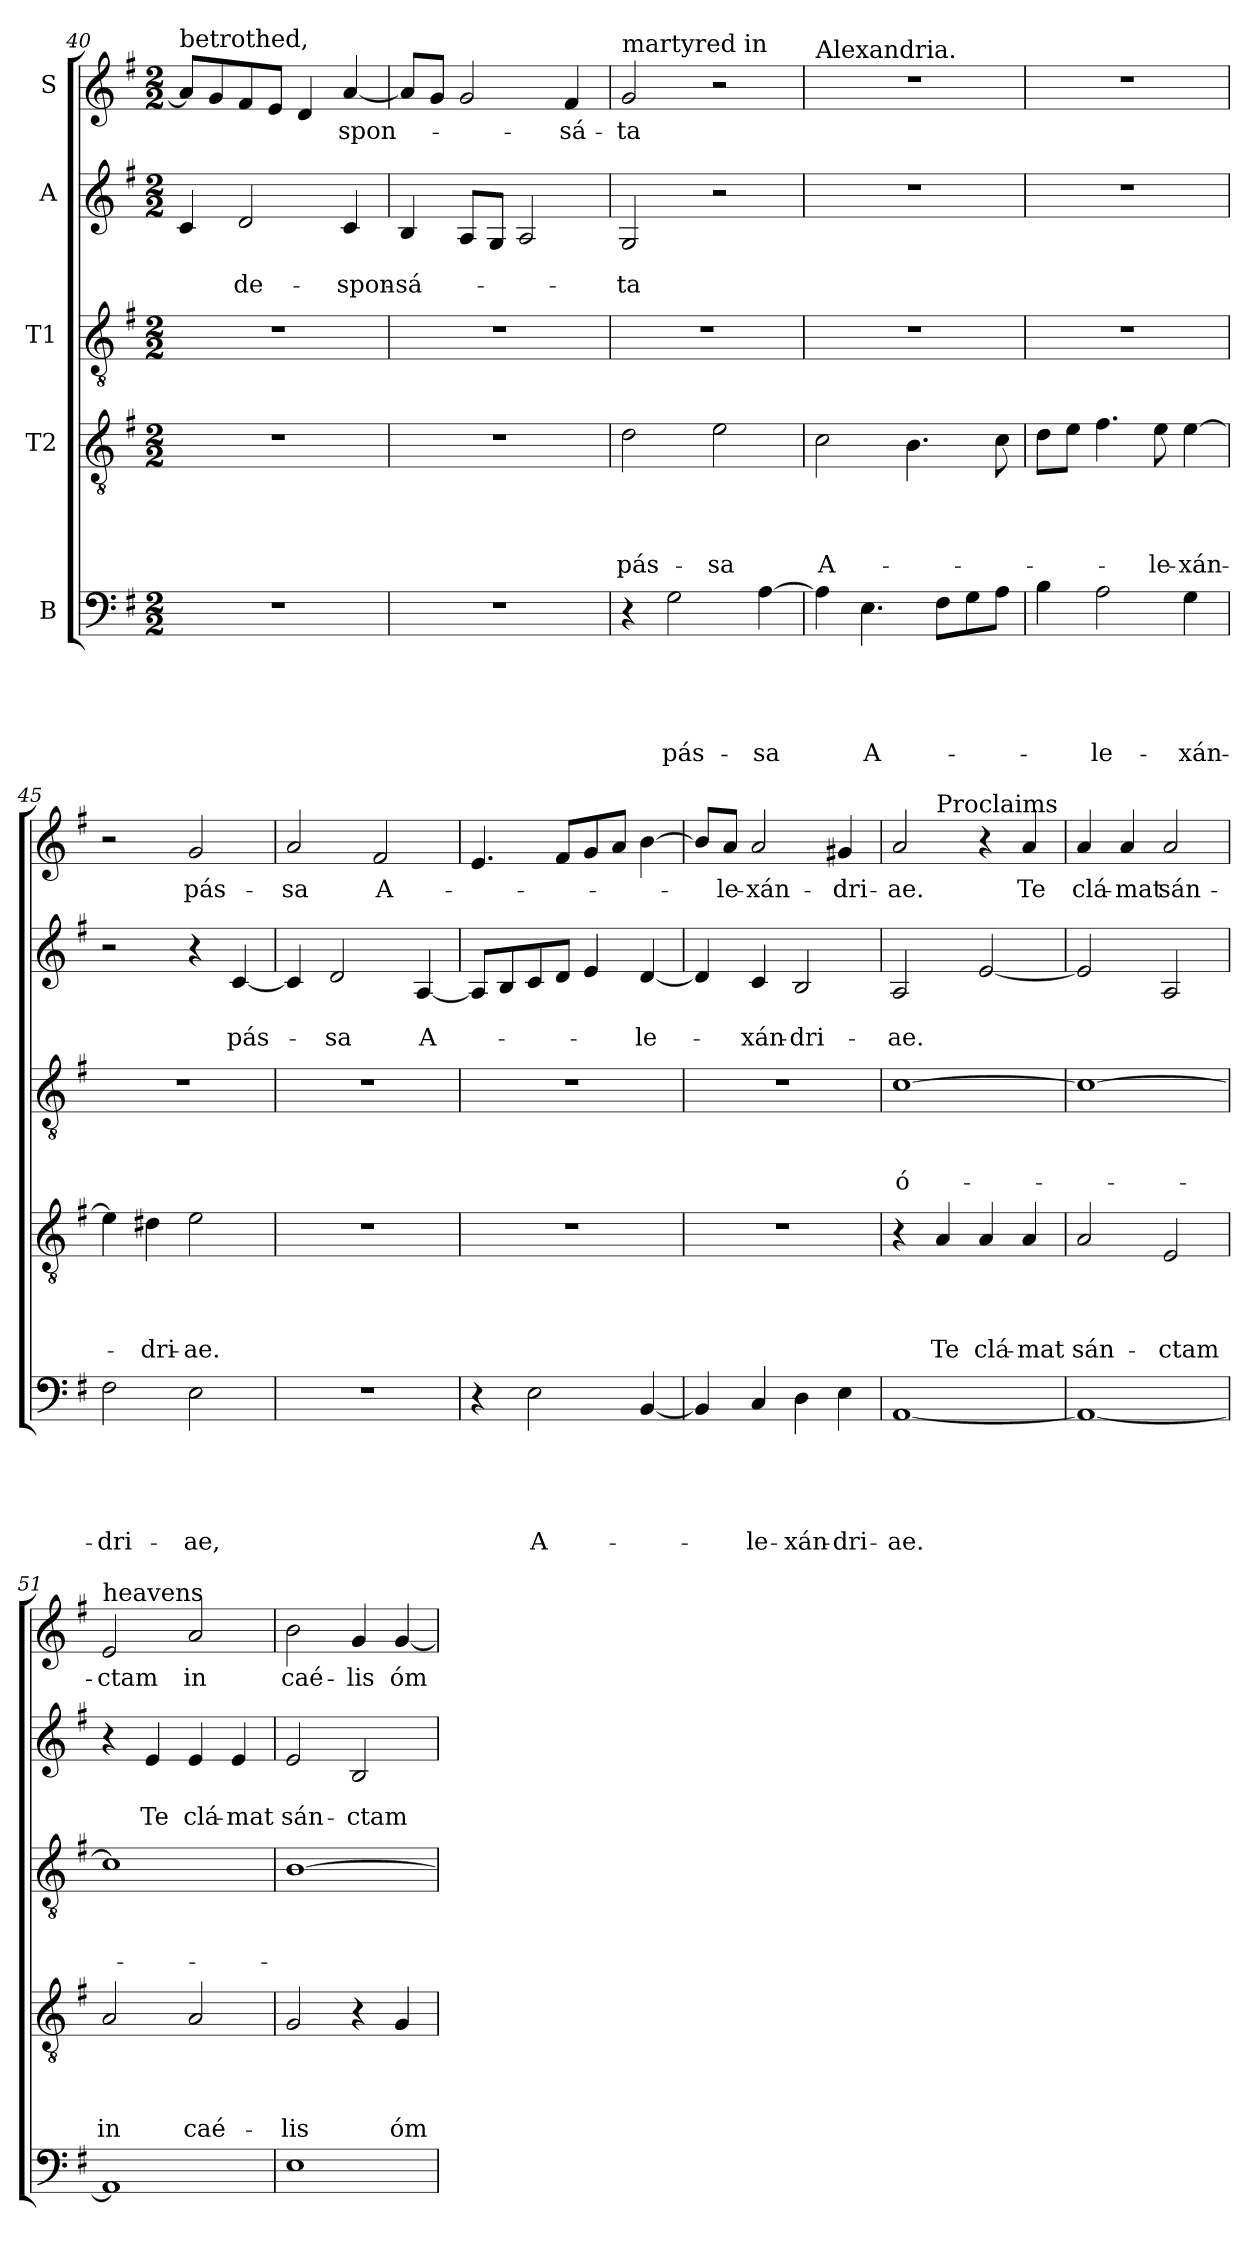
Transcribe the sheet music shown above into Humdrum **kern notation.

**kern	**text	**text	**text	**text	**text	**kern	**text	**text	**text	**text	**kern	**text	**text	**text	**kern	**text	**text	**kern	**text
*part5	*part5	*part5	*part5	*part5	*part5	*part4	*part4	*part4	*part4	*part4	*part3	*part3	*part3	*part3	*part2	*part2	*part2	*part1	*part1
*staff5	*staff5	*staff5	*staff5	*staff5	*staff5	*staff4	*staff4	*staff4	*staff4	*staff4	*staff3	*staff3	*staff3	*staff3	*staff2	*staff2	*staff2	*staff1	*staff1
*I"B	*	*	*	*	*	*I"T2	*	*	*	*	*I"T1	*	*	*	*I"A	*	*	*I"S	*
*clefF4	*	*	*	*	*	*clefGv2	*	*	*	*	*clefGv2	*	*	*	*clefG2	*	*	*clefG2	*
*k[f#]	*	*	*	*	*	*k[f#]	*	*	*	*	*k[f#]	*	*	*	*k[f#]	*	*	*k[f#]	*
*G:	*	*	*	*	*	*G:	*	*	*	*	*G:	*	*	*	*G:	*	*	*G:	*
*M2/2	*	*	*	*	*	*M2/2	*	*	*	*	*M2/2	*	*	*	*M2/2	*	*	*M2/2	*
=40	=40	=40	=40	=40	=40	=40	=40	=40	=40	=40	=40	=40	=40	=40	=40	=40	=40	=40	=40
!	!	!	!	!	!	!	!	!	!	!	!	!	!	!	!	!	!	!LO:TX:a:t=betrothed,	!
1r	.	.	.	.	.	1r	.	.	.	.	1r	.	.	.	4c/	.	.	8a/L]	.
.	.	.	.	.	.	.	.	.	.	.	.	.	.	.	.	.	.	8g/	.
!	!	!	!	!	!	!	!	!	!	!	!	!	!	!	!	!	!LO:LY:b	!	!
.	.	.	.	.	.	.	.	.	.	.	.	.	.	.	2d/	.	de-	8f#/	.
.	.	.	.	.	.	.	.	.	.	.	.	.	.	.	.	.	.	8e/J	.
.	.	.	.	.	.	.	.	.	.	.	.	.	.	.	.	.	.	4d/	.
!	!	!	!	!	!	!	!	!	!	!	!	!	!	!	!	!	!LO:LY:b	!	!LO:LY:b
.	.	.	.	.	.	.	.	.	.	.	.	.	.	.	4c/	.	-spon-	[4a/	-spon-
=41	=41	=41	=41	=41	=41	=41	=41	=41	=41	=41	=41	=41	=41	=41	=41	=41	=41	=41	=41
!	!	!	!	!	!	!	!	!	!	!	!	!	!	!	!	!	!LO:LY:b	!	!
1r	.	.	.	.	.	1r	.	.	.	.	1r	.	.	.	4B/	.	-sá-	8a/L]	.
.	.	.	.	.	.	.	.	.	.	.	.	.	.	.	.	.	.	8g/J	.
.	.	.	.	.	.	.	.	.	.	.	.	.	.	.	8A/L	.	.	2g/	.
.	.	.	.	.	.	.	.	.	.	.	.	.	.	.	8G/J	.	.	.	.
.	.	.	.	.	.	.	.	.	.	.	.	.	.	.	2A/	.	.	.	.
!	!	!	!	!	!	!	!	!	!	!	!	!	!	!	!	!	!	!	!LO:LY:b
.	.	.	.	.	.	.	.	.	.	.	.	.	.	.	.	.	.	4f#/	-sá-
!!LO:PB:g=z
=42	=42	=42	=42	=42	=42	=42	=42	=42	=42	=42	=42	=42	=42	=42	=42	=42	=42	=42	=42
!	!	!	!	!	!	!	!	!	!	!	!	!	!	!	!	!	!	!LO:TX:a:t=martyred in	!
!	!	!	!	!	!	!	!	!	!	!LO:LY:b	!	!	!	!	!	!	!LO:LY:b	!	!LO:LY:b
4r	.	.	.	.	.	2d\	.	.	.	pás-	1r	.	.	.	2G/	.	-ta	2g/	-ta
!	!	!	!	!	!LO:LY:b	!	!	!	!	!	!	!	!	!	!	!	!	!	!
2G\	.	.	.	.	pás-	.	.	.	.	.	.	.	.	.	.	.	.	.	.
!	!	!	!	!	!	!	!	!	!	!LO:LY:b	!	!	!	!	!	!	!	!	!
.	.	.	.	.	.	2e\	.	.	.	-sa	.	.	.	.	2r	.	.	2r	.
!	!	!	!	!	!LO:LY:b	!	!	!	!	!	!	!	!	!	!	!	!	!	!
[4A\	.	.	.	.	-sa	.	.	.	.	.	.	.	.	.	.	.	.	.	.
=43	=43	=43	=43	=43	=43	=43	=43	=43	=43	=43	=43	=43	=43	=43	=43	=43	=43	=43	=43
!	!	!	!	!	!	!	!	!	!	!	!	!	!	!	!	!	!	!LO:TX:a:t=Alexandria.	!
!	!	!	!	!	!	!	!	!	!	!LO:LY:b	!	!	!	!	!	!	!	!	!
4A\]	.	.	.	.	.	2c\	.	.	.	A-	1r	.	.	.	1r	.	.	1r	.
!	!	!	!	!	!LO:LY:b	!	!	!	!	!	!	!	!	!	!	!	!	!	!
4.E\	.	.	.	.	A-	.	.	.	.	.	.	.	.	.	.	.	.	.	.
.	.	.	.	.	.	4.B\	.	.	.	.	.	.	.	.	.	.	.	.	.
8F#\L	.	.	.	.	.	.	.	.	.	.	.	.	.	.	.	.	.	.	.
8G\	.	.	.	.	.	.	.	.	.	.	.	.	.	.	.	.	.	.	.
8A\J	.	.	.	.	.	8c\	.	.	.	.	.	.	.	.	.	.	.	.	.
=44	=44	=44	=44	=44	=44	=44	=44	=44	=44	=44	=44	=44	=44	=44	=44	=44	=44	=44	=44
4B\	.	.	.	.	.	8d\L	.	.	.	.	1r	.	.	.	1r	.	.	1r	.
.	.	.	.	.	.	8e\J	.	.	.	.	.	.	.	.	.	.	.	.	.
!	!	!	!	!	!LO:LY:b	!	!	!	!	!	!	!	!	!	!	!	!	!	!
2A\	.	.	.	.	-le-	4.f#\	.	.	.	.	.	.	.	.	.	.	.	.	.
!	!	!	!	!	!	!	!	!	!	!LO:LY:b	!	!	!	!	!	!	!	!	!
.	.	.	.	.	.	8e\	.	.	.	-le-	.	.	.	.	.	.	.	.	.
!	!	!	!	!	!LO:LY:b	!	!	!	!	!LO:LY:b	!	!	!	!	!	!	!	!	!
4G\	.	.	.	.	-xán-	[4e\	.	.	.	-xán-	.	.	.	.	.	.	.	.	.
=45	=45	=45	=45	=45	=45	=45	=45	=45	=45	=45	=45	=45	=45	=45	=45	=45	=45	=45	=45
!	!	!	!	!	!LO:LY:b	!	!	!	!	!	!	!	!	!	!	!	!	!	!
2F#\	.	.	.	.	-dri-	4e\]	.	.	.	.	1r	.	.	.	2r	.	.	2r	.
!	!	!	!	!	!	!	!	!	!	!LO:LY:b	!	!	!	!	!	!	!	!	!
.	.	.	.	.	.	4d#i\	.	.	.	-dri-	.	.	.	.	.	.	.	.	.
!	!	!	!	!	!LO:LY:b	!	!	!	!	!LO:LY:b	!	!	!	!	!	!	!	!	!LO:LY:b
2E\	.	.	.	.	-ae,	2e\	.	.	.	-ae.	.	.	.	.	4r	.	.	2g/	pás-
!	!	!	!	!	!	!	!	!	!	!	!	!	!	!	!	!	!LO:LY:b	!	!
.	.	.	.	.	.	.	.	.	.	.	.	.	.	.	[4c/	.	pás-	.	.
=46	=46	=46	=46	=46	=46	=46	=46	=46	=46	=46	=46	=46	=46	=46	=46	=46	=46	=46	=46
!	!	!	!	!	!	!	!	!	!	!	!	!	!	!	!	!	!	!	!LO:LY:b
1r	.	.	.	.	.	1r	.	.	.	.	1r	.	.	.	4c/]	.	.	2a/	-sa
!	!	!	!	!	!	!	!	!	!	!	!	!	!	!	!	!	!LO:LY:b	!	!
.	.	.	.	.	.	.	.	.	.	.	.	.	.	.	2d/	.	-sa	.	.
!	!	!	!	!	!	!	!	!	!	!	!	!	!	!	!	!	!	!	!LO:LY:b
.	.	.	.	.	.	.	.	.	.	.	.	.	.	.	.	.	.	2f#/	A-
!	!	!	!	!	!	!	!	!	!	!	!	!	!	!	!	!	!LO:LY:b	!	!
.	.	.	.	.	.	.	.	.	.	.	.	.	.	.	[4A/	.	A-	.	.
=47	=47	=47	=47	=47	=47	=47	=47	=47	=47	=47	=47	=47	=47	=47	=47	=47	=47	=47	=47
4r	.	.	.	.	.	1r	.	.	.	.	1r	.	.	.	8A/L]	.	.	4.e/	.
.	.	.	.	.	.	.	.	.	.	.	.	.	.	.	8B/	.	.	.	.
!	!	!	!	!	!LO:LY:b	!	!	!	!	!	!	!	!	!	!	!	!	!	!
2E\	.	.	.	.	A-	.	.	.	.	.	.	.	.	.	8c/	.	.	.	.
.	.	.	.	.	.	.	.	.	.	.	.	.	.	.	8d/J	.	.	8f#/L	.
.	.	.	.	.	.	.	.	.	.	.	.	.	.	.	4e/	.	.	8g/	.
.	.	.	.	.	.	.	.	.	.	.	.	.	.	.	.	.	.	8a/J	.
!	!	!	!	!	!	!	!	!	!	!	!	!	!	!	!	!	!LO:LY:b	!	!
[4BB/	.	.	.	.	.	.	.	.	.	.	.	.	.	.	[4d/	.	-le-	[4b\	.
!!LO:LB:g=z
=48	=48	=48	=48	=48	=48	=48	=48	=48	=48	=48	=48	=48	=48	=48	=48	=48	=48	=48	=48
4BB/]	.	.	.	.	.	1r	.	.	.	.	1r	.	.	.	4d/]	.	.	8b/L]	.
!	!	!	!	!	!	!	!	!	!	!	!	!	!	!	!	!	!	!	!LO:LY:b
.	.	.	.	.	.	.	.	.	.	.	.	.	.	.	.	.	.	8a/J	-le-
!	!	!	!	!	!LO:LY:b	!	!	!	!	!	!	!	!	!	!	!	!LO:LY:b	!	!LO:LY:b
4C/	.	.	.	.	-le-	.	.	.	.	.	.	.	.	.	4c/	.	-xán-	2a/	-xán-
!	!	!	!	!	!LO:LY:b	!	!	!	!	!	!	!	!	!	!	!	!LO:LY:b	!	!
4D\	.	.	.	.	-xán-	.	.	.	.	.	.	.	.	.	2B/	.	-dri-	.	.
!	!	!	!	!	!LO:LY:b	!	!	!	!	!	!	!	!	!	!	!	!	!	!LO:LY:b
4E\	.	.	.	.	-dri-	.	.	.	.	.	.	.	.	.	.	.	.	4g#i/	-dri-
=49	=49	=49	=49	=49	=49	=49	=49	=49	=49	=49	=49	=49	=49	=49	=49	=49	=49	=49	=49
!	!	!	!	!	!LO:LY:b	!	!	!	!	!	!	!	!	!LO:LY:b	!	!	!LO:LY:b	!	!LO:LY:b
*	*	*	*	*	*	*	*	*	*	*	*	*	*	*	*	*	*	*^	*
[1AA	.	.	.	.	-ae.	4r	.	.	.	.	[1c	.	.	ó-	2A/	.	-ae.	2a/	4ryy	-ae.
!	!	!	!	!	!	!	!	!	!	!	!	!	!	!	!	!	!	!	!LO:TX:a:t=Proclaims	!
!	!	!	!	!	!	!	!	!	!	!LO:LY:b	!	!	!	!	!	!	!	!	!	!
.	.	.	.	.	.	4A/	.	.	.	Te	.	.	.	.	.	.	.	.	2.ryy	.
!	!	!	!	!	!	!	!	!	!	!LO:LY:b	!	!	!	!	!	!	!	!	!	!
.	.	.	.	.	.	4A/	.	.	.	clá-	.	.	.	.	[2e/	.	.	4r	.	.
!	!	!	!	!	!	!	!	!	!	!LO:LY:b	!	!	!	!	!	!	!	!	!	!LO:LY:b
.	.	.	.	.	.	4A/	.	.	.	-mat	.	.	.	.	.	.	.	4a/	.	Te
=50	=50	=50	=50	=50	=50	=50	=50	=50	=50	=50	=50	=50	=50	=50	=50	=50	=50	=50	=50	=50
!	!	!	!	!	!	!	!	!	!	!	!	!	!	!	!	!	!	!LO:TX:a:t=you holy in the	!	!
!	!	!	!	!	!	!	!	!	!	!LO:LY:b	!	!	!	!	!	!	!	!	!	!LO:LY:b
*	*	*	*	*	*	*	*	*	*	*	*	*	*	*	*	*	*	*v	*v	*
1AA_	.	.	.	.	.	2A/	.	.	.	sán-	1c_	.	.	.	2e/]	.	.	4a/	clá-
!	!	!	!	!	!	!	!	!	!	!	!	!	!	!	!	!	!	!	!LO:LY:b
.	.	.	.	.	.	.	.	.	.	.	.	.	.	.	.	.	.	4a/	-mat
!	!	!	!	!	!	!	!	!	!	!LO:LY:b	!	!	!	!	!	!	!	!	!LO:LY:b
.	.	.	.	.	.	2E/	.	.	.	-ctam	.	.	.	.	2A/	.	.	2a/	sán-
=51	=51	=51	=51	=51	=51	=51	=51	=51	=51	=51	=51	=51	=51	=51	=51	=51	=51	=51	=51
!	!	!	!	!	!	!	!	!	!	!	!	!	!	!	!	!	!	!LO:TX:a:t=heavens	!
!	!	!	!	!	!	!	!	!	!	!LO:LY:b	!	!	!	!	!	!	!	!	!LO:LY:b
1AA]	.	.	.	.	.	2A/	.	.	.	in	1c]	.	.	.	4r	.	.	2e/	-ctam
!	!	!	!	!	!	!	!	!	!	!	!	!	!	!	!	!	!LO:LY:b	!	!
.	.	.	.	.	.	.	.	.	.	.	.	.	.	.	4e/	.	Te	.	.
!	!	!	!	!	!	!	!	!	!	!LO:LY:b	!	!	!	!	!	!	!LO:LY:b	!	!LO:LY:b
.	.	.	.	.	.	2A/	.	.	.	caé-	.	.	.	.	4e/	.	clá-	2a/	in
!	!	!	!	!	!	!	!	!	!	!	!	!	!	!	!	!	!LO:LY:b	!	!
.	.	.	.	.	.	.	.	.	.	.	.	.	.	.	4e/	.	-mat	.	.
=52	=52	=52	=52	=52	=52	=52	=52	=52	=52	=52	=52	=52	=52	=52	=52	=52	=52	=52	=52
!	!	!	!	!	!	!	!	!	!	!LO:LY:b	!	!	!	!	!	!	!LO:LY:b	!	!LO:LY:b
1E	.	.	.	.	.	2G/	.	.	.	-lis	[1B	.	.	.	2e/	.	sán-	2b\	caé-
!	!	!	!	!	!	!	!	!	!	!	!	!	!	!	!	!	!LO:LY:b	!	!LO:LY:b
.	.	.	.	.	.	4r	.	.	.	.	.	.	.	.	2B/	.	-ctam	4g/	-lis
!	!	!	!	!	!	!	!	!	!	!LO:LY:b	!	!	!	!	!	!	!	!	!LO:LY:b
.	.	.	.	.	.	4G/	.	.	.	óm-	.	.	.	.	.	.	.	[4g/	óm-
=	=	=	=	=	=	=	=	=	=	=	=	=	=	=	=	=	=	=	=
*-	*-	*-	*-	*-	*-	*-	*-	*-	*-	*-	*-	*-	*-	*-	*-	*-	*-	*-	*-
